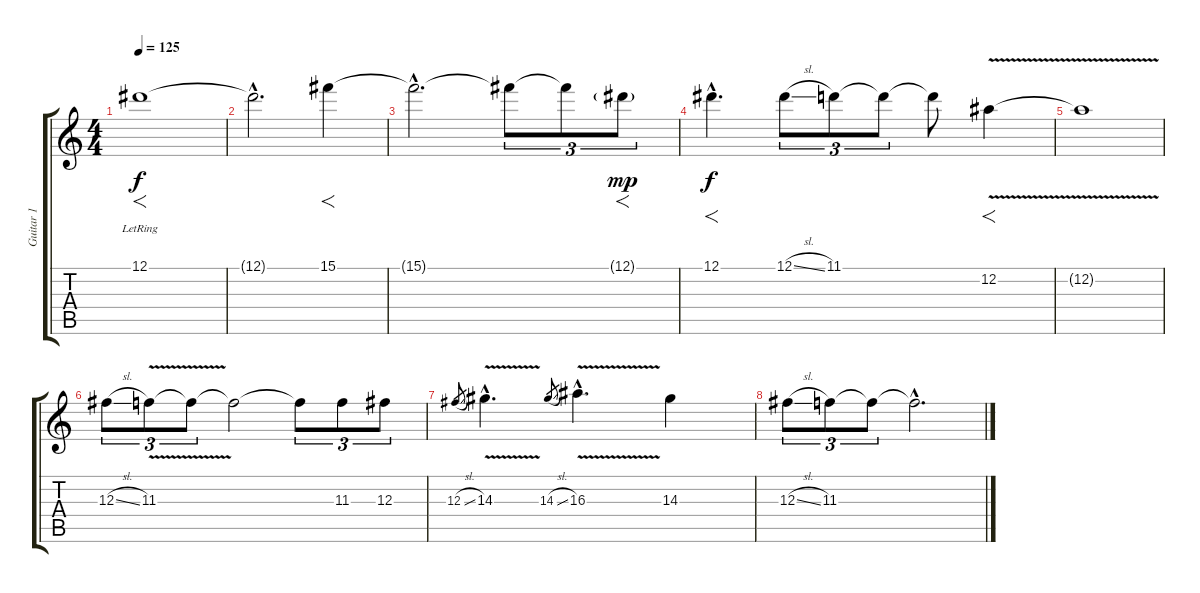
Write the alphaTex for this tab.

\track ("Guitar 1" "Guitar 1") {instrument distortionguitar}
\staff {score tabs}
\tuning (Eb4 Bb3 Gb3 Db3 Ab2 Eb2) {hide}
\ts (4 4)
\tempo 125
\clef g2
\ks c
12.1{lr}.1{f dy f volume 8 instrument distortionguitar} |
12.1{hac t}.2{d} 15.1.4{f} |
15.1{hac t}.2{d} 15.1{t}.8{tu (3 2)} 15.1{t}.8{tu (3 2)} 12.1{g}.8{f tu (3 2) dy mp} |
12.1{hac}.4{f d dy f} 12.1{sl}.8{tu (3 2)} 11.1.8{tu (3 2)} 11.1{t}.8{tu (3 2)} 11.1{t}.8 12.2{v}.4{f} |
12.2{t}.1 |
12.3{sl}.8{tu (3 2)} 11.3{v}.8{tu (3 2)} 11.3{t}.8{tu (3 2)} 11.3{t}.2 11.3{t}.8{tu (3 2)} 11.3.8{tu (3 2)} 12.3.8{tu (3 2)} |
12.3{sl}.8{gr} 14.3{v hac}.4{d} 14.3{sl}.8{gr} 16.3{v hac}.4{d} 14.3.4 |
12.3{sl}.8{tu (3 2)} 11.3.8{tu (3 2)} 11.3{t}.8{tu (3 2)} 11.3{hac t}.2{d}
